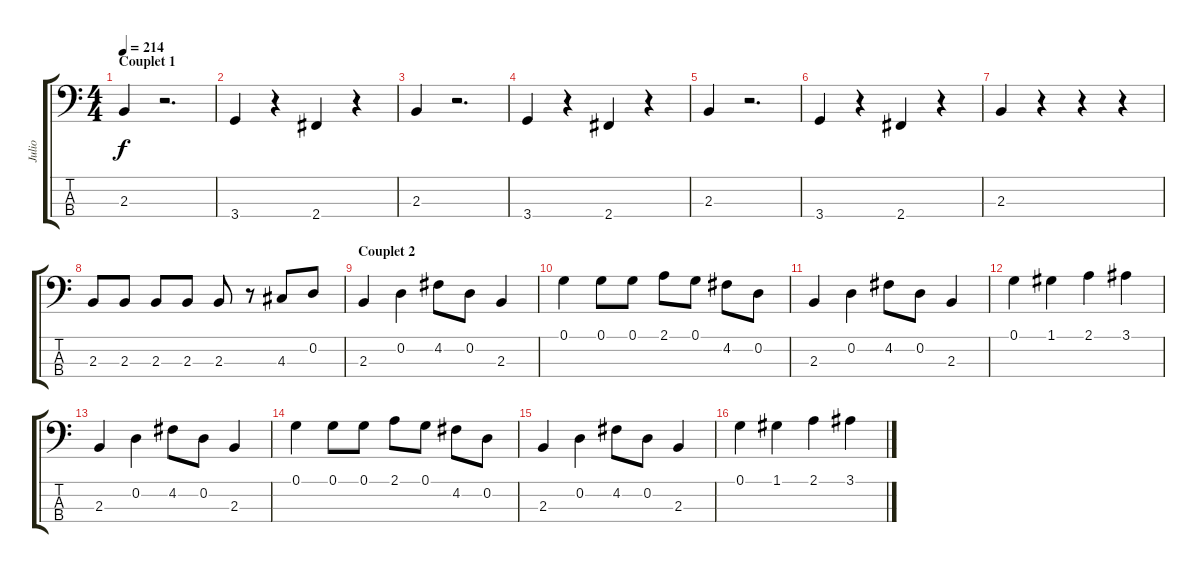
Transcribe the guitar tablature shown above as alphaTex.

\track ("Julio" "Julio") {instrument electricbassfinger}
\staff {score tabs}
\tuning (G2 D2 A1 E1) {hide}
\ts (4 4)
\section ("" "Couplet 1")
\tempo 214
\clef f4
\ks c
2.3.4{dy f instrument electricbassfinger} r.2{d} |
3.4.4 r.4 2.4.4 r.4 |
2.3.4 r.2{d} |
3.4.4 r.4 2.4.4 r.4 |
2.3.4 r.2{d} |
3.4.4 r.4 2.4.4 r.4 |
2.3.4 r.4 r.4 r.4 |
2.3.8 2.3.8 2.3.8 2.3.8 2.3.8 r.8 4.3.8 0.2.8 |
\section ("" "Couplet 2")
2.3.4 0.2.4 4.2.8 0.2.8 2.3.4 |
0.1.4 0.1.8 0.1.8 2.1.8 0.1.8 4.2.8 0.2.8 |
2.3.4 0.2.4 4.2.8 0.2.8 2.3.4 |
0.1.4 1.1.4 2.1.4 3.1.4 |
2.3.4 0.2.4 4.2.8 0.2.8 2.3.4 |
0.1.4 0.1.8 0.1.8 2.1.8 0.1.8 4.2.8 0.2.8 |
2.3.4 0.2.4 4.2.8 0.2.8 2.3.4 |
0.1.4 1.1.4 2.1.4 3.1.4
